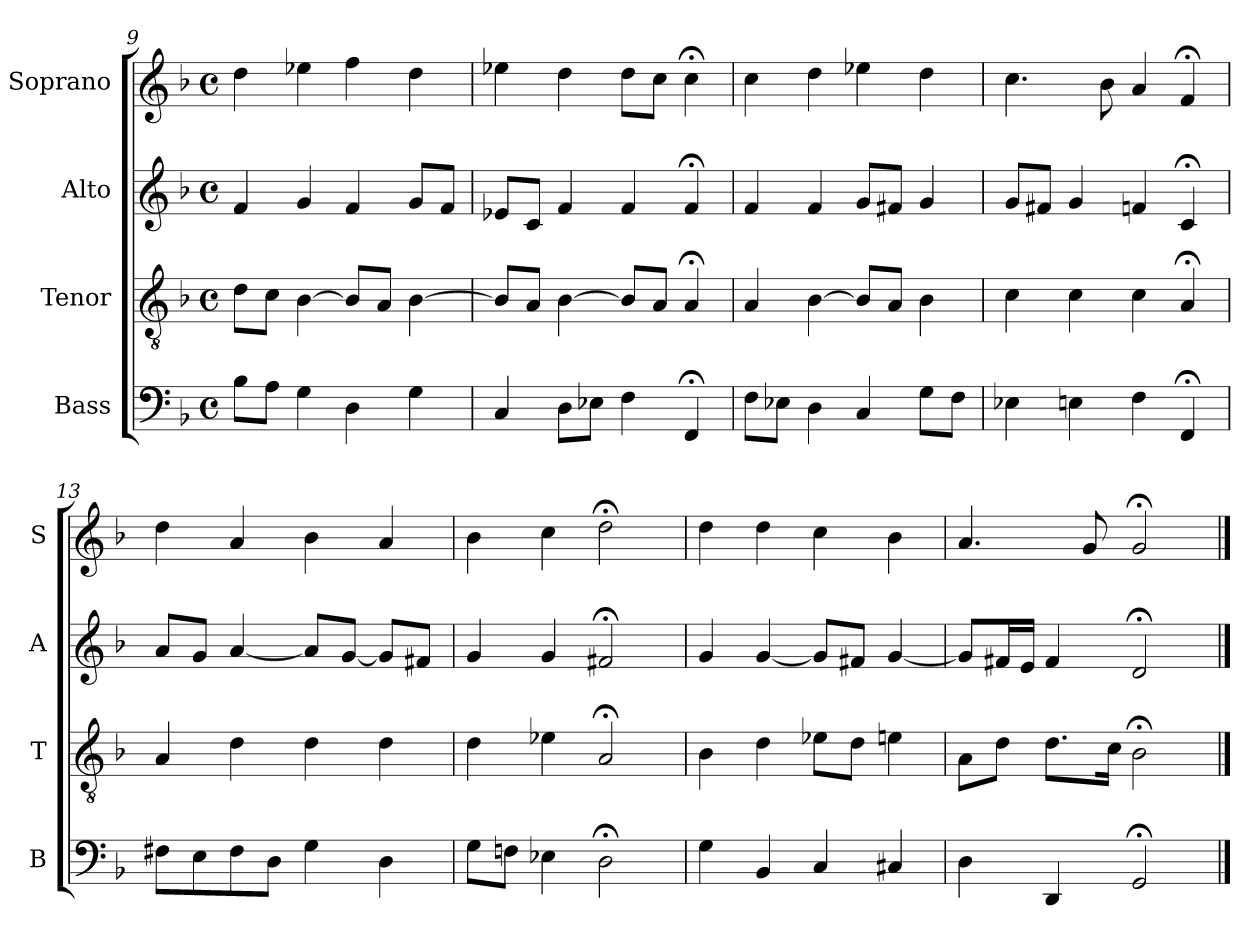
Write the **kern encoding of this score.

**kern	**kern	**kern	**kern
*part4	*part3	*part2	*part1
*staff4	*staff3	*staff2	*staff1
*I"Bass	*I"Tenor	*I"Alto	*I"Soprano
*I'B	*I'T	*I'A	*I'S
*clefF4	*clefGv2	*clefG2	*clefG2
*k[b-]	*k[b-]	*k[b-]	*k[b-]
*G:dor	*G:dor	*G:dor	*G:dor
*M4/4	*M4/4	*M4/4	*M4/4
*met(c)	*met(c)	*met(c)	*met(c)
=9	=9	=9	=9
8B-L	8dL	4f	4dd
8AJ	8cJ	.	.
4G	[4B-	4g	4ee-X
4D	8B-L]	4f	4ff
.	8AJ	.	.
4G	[4B-	8gL	4dd
.	.	8fJ	.
=10	=10	=10	=10
4C	8B-L]	8e-XL	4ee-X
.	8AiJ	8ciJ	.
8DL	[4B-i	4fi	4dd
8E-XJ	.	.	.
4F	8B-iL]	4f	8ddL
.	8AJ	.	8ccJ
4FF;<	4A;<	4f;<	4cc;<
=11	=11	=11	=11
8FL	4A	4f	4cc
8E-XJ	.	.	.
4D	[4B-	4f	4dd
4C	8B-L]	8gL	4ee-X
.	8AJ	8f#XJ	.
8GL	4B-	4g	4dd
8FJ	.	.	.
=12	=12	=12	=12
4E-X	4c	8gL	4.cc
.	.	8f#XJ	.
4En	4c	4g	.
.	.	.	8b-
4F	4c	4fn	4a
4FF;<	4A;<	4c;<	4f;<
=13	=13	=13	=13
8F#XL	4A	8aL	4dd
8E	.	8gJ	.
8F#	4d	[4a	4a
8DJ	.	.	.
4G	4d	8aL]	4b-
.	.	[8gJ	.
4D	4d	8gL]	4a
.	.	8f#XJ	.
=14	=14	=14	=14
8GL	4d	4g	4b-
8FnJ	.	.	.
4E-X	4e-X	4g	4cc
2D;<	2A;<	2f#X;<	2dd;<
=15	=15	=15	=15
4G	4B-	4g	4dd
4BB-	4d	[4g	4dd
4C	8e-XL	8gL]	4cc
.	8dJ	8f#XJ	.
4C#X	4en	[4g	4b-
=16	=16	=16	=16
4D	8AL	8gL]	4.a
.	8dJ	16f#XL	.
.	.	16eJJ	.
4DD	8.dL	4f#	.
.	.	.	8g
.	16cJk	.	.
2GG;<	2B-;<	2d;<	2g;<
==	==	==	==
*-	*-	*-	*-
